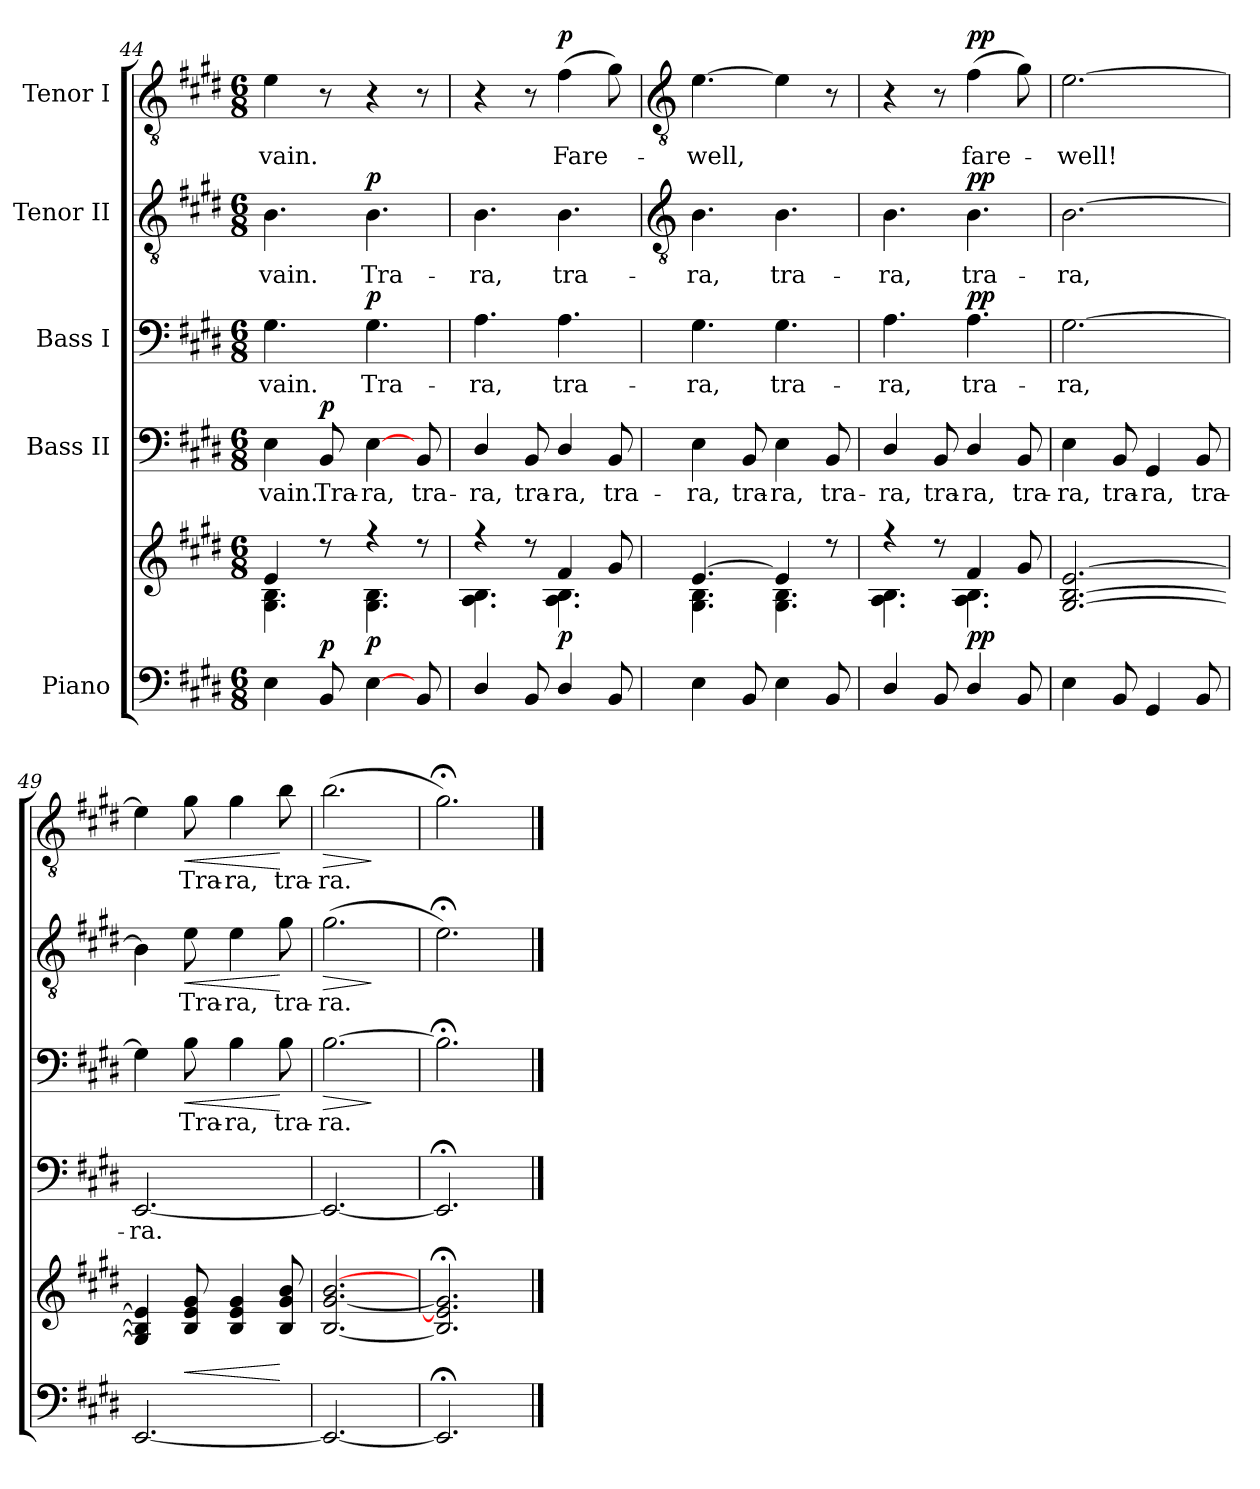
**kern	**kern	**dynam	**kern	**text	**dynam	**kern	**text	**dynam	**kern	**text	**dynam	**kern	**text	**dynam
*part5	*part5	*part5	*part4	*part4	*part4	*part3	*part3	*part3	*part2	*part2	*part2	*part1	*part1	*part1
*staff6	*staff5	*staff5/6	*staff4	*staff4	*staff4	*staff3	*staff3	*staff3	*staff2	*staff2	*staff2	*staff1	*staff1	*staff1
*I"Piano	*	*	*I"Bass II	*	*	*I"Bass I	*	*	*I"Tenor II	*	*	*I"Tenor I	*	*
*clefF4	*clefG2	*	*clefF4	*	*	*clefF4	*	*	*clefGv2	*	*	*clefGv2	*	*
*k[f#c#g#d#]	*k[f#c#g#d#]	*	*k[f#c#g#d#]	*	*	*k[f#c#g#d#]	*	*	*k[f#c#g#d#]	*	*	*k[f#c#g#d#]	*	*
*E:	*E:	*	*E:	*	*	*E:	*	*	*E:	*	*	*E:	*	*
*M6/8	*M6/8	*	*M6/8	*	*	*M6/8	*	*	*M6/8	*	*	*M6/8	*	*
=44	=44	=44	=44	=44	=44	=44	=44	=44	=44	=44	=44	=44	=44	=44
*	*^	*	*	*	*	*	*	*	*	*	*	*	*	*
!	!	!	!	!	!LO:LY:b	!	!	!LO:LY:b	!	!	!LO:LY:b	!	!	!LO:LY:b	!
4E	4e/	4.G#\ 4.B\	.	4E	vain.	.	4.G#	vain.	.	4.B	vain.	.	4e	vain.	.
!	!	!	!LO:DY:a=2	!	!LO:LY:b	!LO:DY:b	!	!	!	!	!	!	!	!	!
8BB	8r	.	p	8BB	Tra-	p	.	.	.	.	.	.	8r	.	.
!	!	!	!LO:DY:b	!	!LO:LY:b	!	!	!LO:LY:b	!LO:DY:b	!	!LO:LY:b	!LO:DY:b	!	!	!
[4E	4r	4.G#\ 4.B\	p	[4E	-ra,	.	4.G#\	Tra-	p	4.B\	Tra-	p	4r	.	.
!	!	!	!	!	!LO:LY:b	!	!	!	!	!	!	!	!	!	!
8BB	8r	.	.	8BB	tra-	.	.	.	.	.	.	.	8r	.	.
=45	=45	=45	=45	=45	=45	=45	=45	=45	=45	=45	=45	=45	=45	=45	=45
!	!	!	!	!	!LO:LY:b	!	!	!LO:LY:b	!	!	!LO:LY:b	!	!	!	!
4D#/	4r	4.A\ 4.B\	.	4D#/	-ra,	.	4.A\	-ra,	.	4.B\	-ra,	.	4r	.	.
!	!	!	!	!	!LO:LY:b	!	!	!	!	!	!	!	!	!	!
8BB	8r	.	.	8BB	tra-	.	.	.	.	.	.	.	8r	.	.
!	!	!	!LO:DY:b	!	!LO:LY:b	!	!	!LO:LY:b	!	!	!LO:LY:b	!	!	!LO:LY:b	!LO:DY:b
4D#/	4f#/	4.A\ 4.B\	p	4D#/	-ra,	.	4.A\	tra-	.	4.B\	tra-	.	(>4f#	Fare-	p
!	!	!	!	!	!LO:LY:b	!	!	!	!	!	!	!	!	!	!
8BB	8g#/	.	.	8BB	tra-	.	.	.	.	.	.	.	8g#)	.	.
!!LO:LB:g=z
=46	=46	=46	=46	=46	=46	=46	=46	=46	=46	=46	=46	=46	=46	=46	=46
*	*	*	*	*	*	*	*	*	*	*clefGv2	*	*	*clefGv2	*	*
!	!	!	!	!	!LO:LY:b	!	!	!LO:LY:b	!	!	!LO:LY:b	!	!	!LO:LY:b	!
4E	[4.e/	4.G#\ 4.B\	.	4E	-ra,	.	4.G#	-ra,	.	4.B	-ra,	.	[4.e	well,	.
!	!	!	!	!	!LO:LY:b	!	!	!	!	!	!	!	!	!	!
8BB	.	.	.	8BB	tra-	.	.	.	.	.	.	.	.	.	.
!	!	!	!	!	!LO:LY:b	!	!	!LO:LY:b	!	!	!LO:LY:b	!	!	!	!
4E	4e/]	4.G#\ 4.B\	.	4E	-ra,	.	4.G#	tra-	.	4.B	tra-	.	4e]	.	.
!	!	!	!	!	!LO:LY:b	!	!	!	!	!	!	!	!	!	!
8BB	8r	.	.	8BB	tra-	.	.	.	.	.	.	.	8r	.	.
=47	=47	=47	=47	=47	=47	=47	=47	=47	=47	=47	=47	=47	=47	=47	=47
!	!	!	!	!	!LO:LY:b	!	!	!LO:LY:b	!	!	!LO:LY:b	!	!	!	!
4D#/	4r	4.A\ 4.B\	.	4D#/	-ra,	.	4.A	-ra,	.	4.B	-ra,	.	4r	.	.
!	!	!	!	!	!LO:LY:b	!	!	!	!	!	!	!	!	!	!
8BB	8r	.	.	8BB	tra-	.	.	.	.	.	.	.	8r	.	.
!	!	!	!LO:DY:b	!	!LO:LY:b	!	!	!LO:LY:b	!LO:DY:b	!	!LO:LY:b	!LO:DY:b	!	!LO:LY:b	!LO:DY:b
4D#/	4f#/	4.A\ 4.B\	pp	4D#/	-ra,	.	4.A	tra-	pp	4.B	tra-	pp	(>4f#	fare-	pp
!	!	!	!	!	!LO:LY:b	!	!	!	!	!	!	!	!	!	!
8BB	8g#/	.	.	8BB	tra-	.	.	.	.	.	.	.	8g#)	.	.
=48	=48	=48	=48	=48	=48	=48	=48	=48	=48	=48	=48	=48	=48	=48	=48
!	!	!LO:N:vis=1	!	!	!LO:LY:b	!	!	!LO:LY:b	!	!	!LO:LY:b	!	!	!LO:LY:b	!
4E	[2.G#/ [2.B/ [2.e/	2.ryy	.	4E	-ra,	.	[2.G#	-ra,	.	[2.B	-ra,	.	[2.e	well!	.
!	!	!	!	!	!LO:LY:b	!	!	!	!	!	!	!	!	!	!
8BB	.	.	.	8BB	tra-	.	.	.	.	.	.	.	.	.	.
!	!	!	!	!	!LO:LY:b	!	!	!	!	!	!	!	!	!	!
4GG#	.	.	.	4GG#	-ra,	.	.	.	.	.	.	.	.	.	.
!	!	!	!	!	!LO:LY:b	!	!	!	!	!	!	!	!	!	!
8BB	.	.	.	8BB	tra-	.	.	.	.	.	.	.	.	.	.
=49	=49	=49	=49	=49	=49	=49	=49	=49	=49	=49	=49	=49	=49	=49	=49
!	!	!LO:N:vis=1	!	!	!LO:LY:b	!	!	!	!	!	!	!	!	!	!
[2.EE	4G#/] 4B/] 4e/]	2.ryy	.	[2.EE	-ra.	.	4G#]	.	.	4B]	.	.	4e]	.	.
!	!	!	!LO:HP:b	!	!	!	!	!LO:LY:b	!LO:HP:b	!	!LO:LY:b	!LO:HP:b	!	!LO:LY:b	!LO:HP:b
.	8B/ 8e/ 8g#/	.	<	.	.	.	8B	Tra-	<	8e	Tra-	<	8g#	Tra-	<
!	!	!	!	!	!	!	!	!LO:LY:b	!	!	!LO:LY:b	!	!	!LO:LY:b	!
.	4B/ 4e/ 4g#/	.	.	.	.	.	4B	-ra,	.	4e	-ra,	.	4g#	-ra,	.
!	!	!	!	!	!	!	!	!LO:LY:b	!	!	!LO:LY:b	!	!	!LO:LY:b	!
.	8B/ 8g#/ 8b/	.	[	.	.	.	8B	tra-	[	8g#	tra-	[	8b	tra-	[
=50	=50	=50	=50	=50	=50	=50	=50	=50	=50	=50	=50	=50	=50	=50	=50
!	!	!LO:N:vis=1	!LO:HP:b	!	!	!	!	!LO:LY:b	!LO:HP:b	!	!LO:LY:b	!LO:HP:b	!	!LO:LY:b	!LO:HP:b
2.EE_	[2.B/ [2.g#/ [2.b/	2.ryy	>	2.EE_	.	.	[2.B	-ra.	>	(>2.g#	-ra.	>	(>2.b	-ra.	>
*	*v	*v	*	*	*	*	*	*	*	*	*	*	*	*	*
.	.	]	.	.	.	.	.	]	.	.	]	.	.	]
=51	=51	=51	=51	=51	=51	=51	=51	=51	=51	=51	=51	=51	=51	=51
*	*^	*	*	*	*	*	*	*	*	*	*	*	*	*
!	!	!LO:N:vis=1	!	!	!	!	!	!	!	!	!	!	!	!	!
2.EE;]	2.B/];< 2.e/];< 2.g#/];<	2.ryy	.	2.EE;<]	.	.	2.B;<]	.	.	2.e;<)	.	.	2.g#;<)	.	.
*	*v	*v	*	*	*	*	*	*	*	*	*	*	*	*	*
==	==	==	==	==	==	==	==	==	==	==	==	==	==	==
*-	*-	*-	*-	*-	*-	*-	*-	*-	*-	*-	*-	*-	*-	*-
